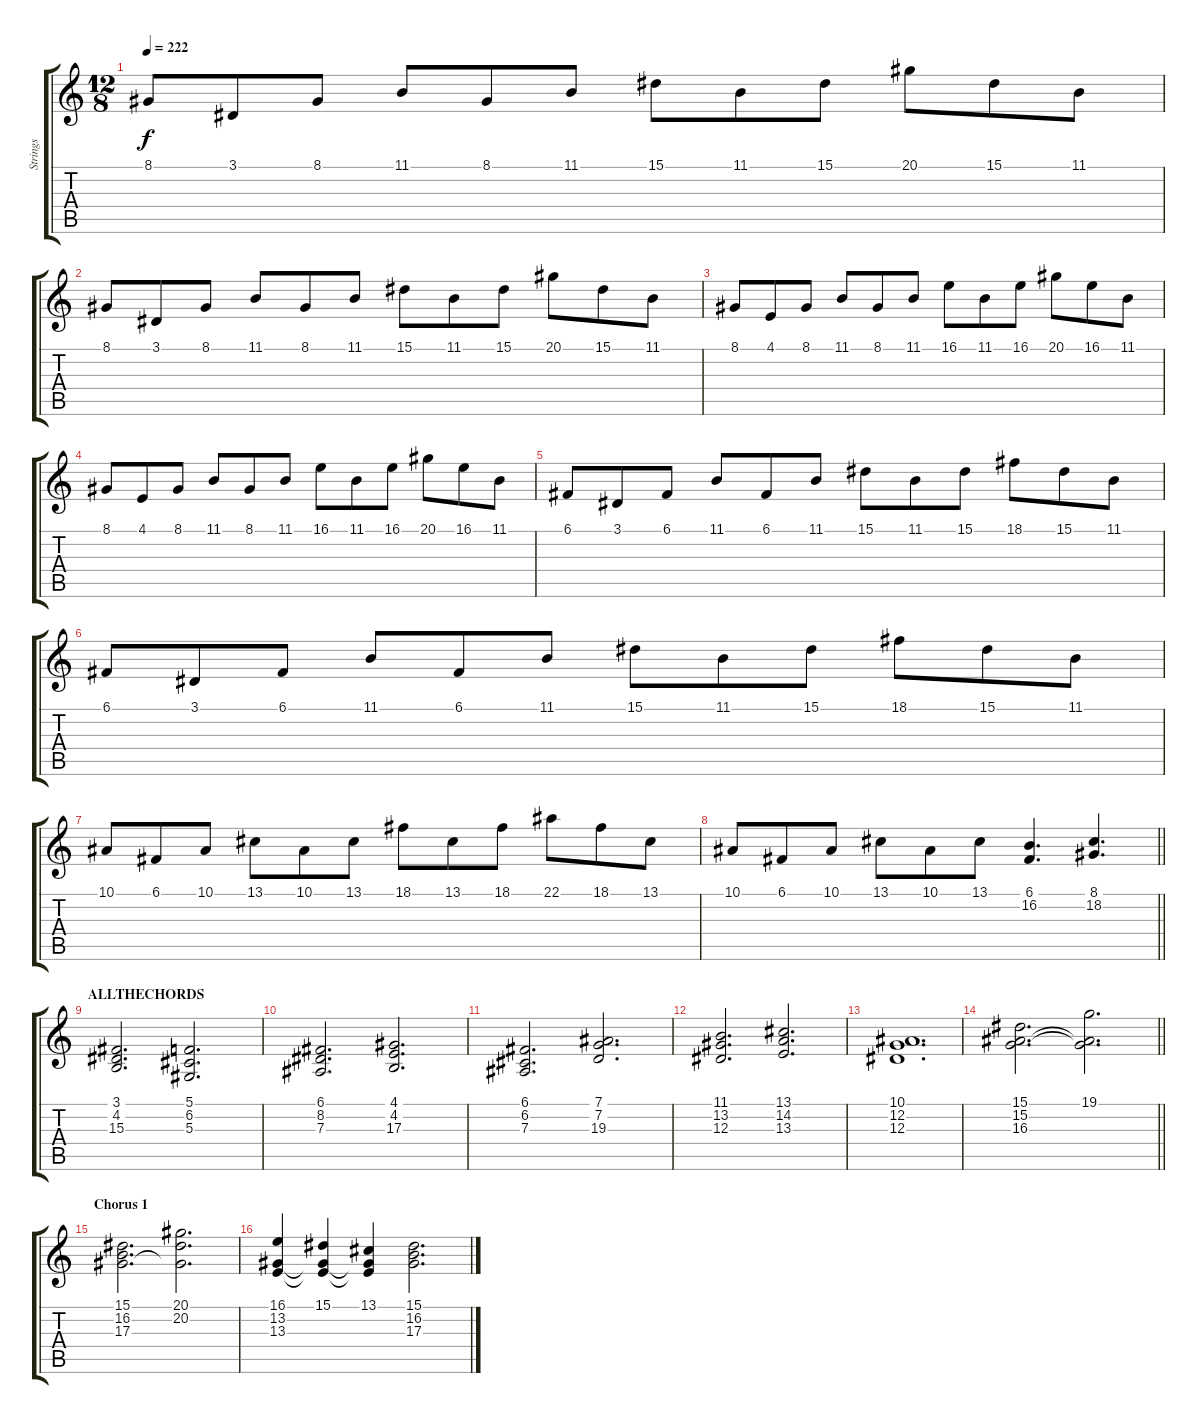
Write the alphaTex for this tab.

\track ("Strings" "Strings") {instrument stringensemble1}
\staff {score tabs}
\tuning (C4 G3 Eb3 Bb2 F2 C2) {hide}
\ts (12 8)
\tempo 222
\clef g2
\ks c
8.1.8{dy f} 3.1.8 8.1.8 11.1.8 8.1.8 11.1.8 15.1.8 11.1.8 15.1.8 20.1.8 15.1.8 11.1.8 |
8.1.8 3.1.8 8.1.8 11.1.8 8.1.8 11.1.8 15.1.8 11.1.8 15.1.8 20.1.8 15.1.8 11.1.8 |
8.1.8 4.1.8 8.1.8 11.1.8 8.1.8 11.1.8 16.1.8 11.1.8 16.1.8 20.1.8 16.1.8 11.1.8 |
8.1.8 4.1.8 8.1.8 11.1.8 8.1.8 11.1.8 16.1.8 11.1.8 16.1.8 20.1.8 16.1.8 11.1.8 |
6.1.8 3.1.8 6.1.8 11.1.8 6.1.8 11.1.8 15.1.8 11.1.8 15.1.8 18.1.8 15.1.8 11.1.8 |
6.1.8 3.1.8 6.1.8 11.1.8 6.1.8 11.1.8 15.1.8 11.1.8 15.1.8 18.1.8 15.1.8 11.1.8 |
10.1.8 6.1.8 10.1.8 13.1.8 10.1.8 13.1.8 18.1.8 13.1.8 18.1.8 22.1.8 18.1.8 13.1.8 |
\barLineRight lightlight
10.1.8 6.1.8 10.1.8 13.1.8 10.1.8 13.1.8 (6.1 16.2).4{d} (8.1 18.2).4{d} |
\section ("" "ALLTHECHORDS")
(3.1 4.2 15.3).2{d} (5.1 6.2 5.3).2{d} |
(6.1 8.2 7.3).2{d} (4.1 4.2 17.3).2{d} |
(6.1 6.2 7.3).2{d} (7.1 7.2 19.3).2{d} |
(11.1 13.2 12.3).2{d} (13.1 14.2 13.3).2{d} |
(10.1 12.2 12.3).1{d} |
\barLineRight lightlight
(15.1 15.2 16.3).2{d} (19.1 15.2{t} 16.3{t}).2{d} |
\section ("" "Chorus 1")
(15.1 16.2 17.3).2{d} (20.1 20.2 17.3{t}).2{d} |
(16.1 13.2 13.3).4 (15.1 13.2{t} 13.3{t}).4 (13.1 13.2{t} 13.3{t}).4 (15.1 16.2 17.3).2{d}
